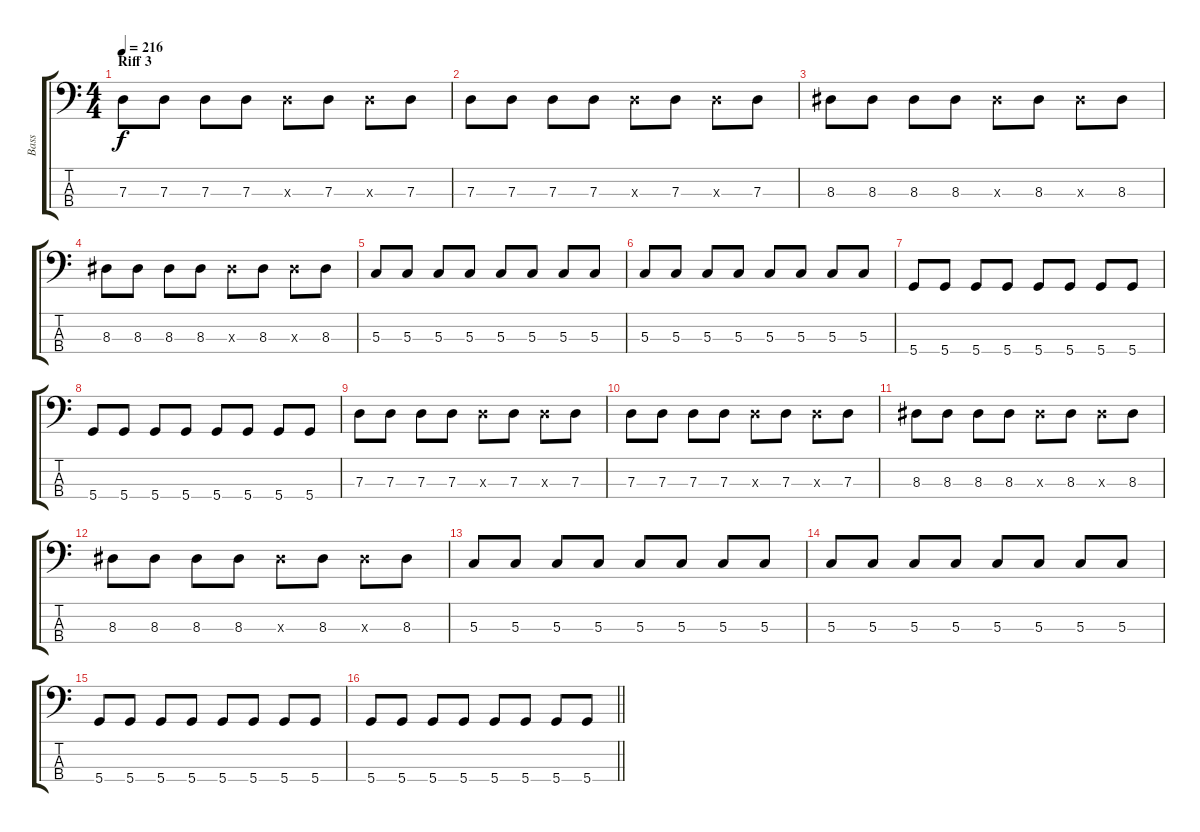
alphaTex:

\track ("Bass" "Bass") {instrument electricbassfinger}
\staff {score tabs}
\tuning (F2 C2 G1 D1) {hide}
\ts (4 4)
\section ("" "Riff 3")
\tempo 216
\clef f4
\ks c
7.3.8{dy f} 7.3.8 7.3.8 7.3.8 7.3{x}.8 7.3.8 7.3{x}.8 7.3.8 |
7.3.8 7.3.8 7.3.8 7.3.8 7.3{x}.8 7.3.8 7.3{x}.8 7.3.8 |
8.3.8 8.3.8 8.3.8 8.3.8 8.3{x}.8 8.3.8 8.3{x}.8 8.3.8 |
8.3.8 8.3.8 8.3.8 8.3.8 8.3{x}.8 8.3.8 8.3{x}.8 8.3.8 |
5.3.8 5.3.8 5.3.8 5.3.8 5.3.8 5.3.8 5.3.8 5.3.8 |
5.3.8 5.3.8 5.3.8 5.3.8 5.3.8 5.3.8 5.3.8 5.3.8 |
5.4.8 5.4.8 5.4.8 5.4.8 5.4.8 5.4.8 5.4.8 5.4.8 |
5.4.8 5.4.8 5.4.8 5.4.8 5.4.8 5.4.8 5.4.8 5.4.8 |
7.3.8 7.3.8 7.3.8 7.3.8 7.3{x}.8 7.3.8 7.3{x}.8 7.3.8 |
7.3.8 7.3.8 7.3.8 7.3.8 7.3{x}.8 7.3.8 7.3{x}.8 7.3.8 |
8.3.8 8.3.8 8.3.8 8.3.8 8.3{x}.8 8.3.8 8.3{x}.8 8.3.8 |
8.3.8 8.3.8 8.3.8 8.3.8 8.3{x}.8 8.3.8 8.3{x}.8 8.3.8 |
5.3.8 5.3.8 5.3.8 5.3.8 5.3.8 5.3.8 5.3.8 5.3.8 |
5.3.8 5.3.8 5.3.8 5.3.8 5.3.8 5.3.8 5.3.8 5.3.8 |
5.4.8 5.4.8 5.4.8 5.4.8 5.4.8 5.4.8 5.4.8 5.4.8 |
\barLineRight lightlight
5.4.8 5.4.8 5.4.8 5.4.8 5.4.8 5.4.8 5.4.8 5.4.8
